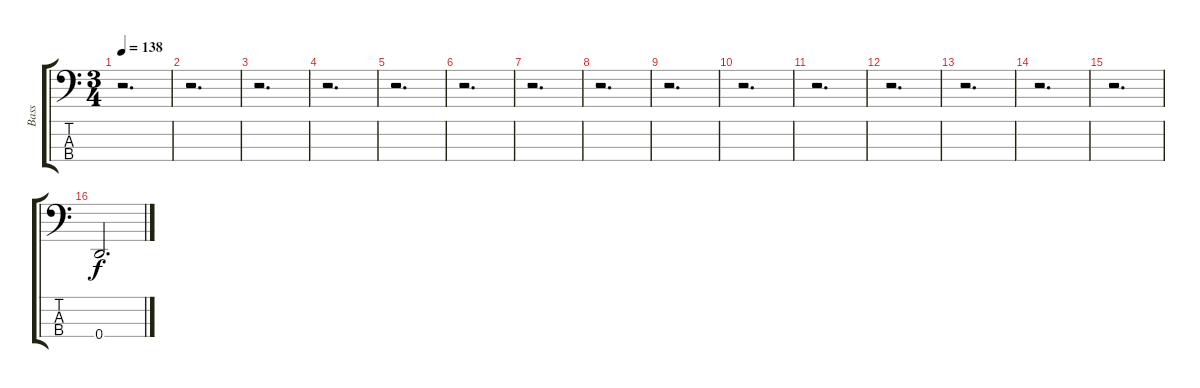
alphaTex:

\track ("Bass" "Bass") {instrument electricbassfinger}
\staff {score tabs}
\tuning (F2 C2 G1 D1) {hide}
\ts (3 4)
\tempo 138
\clef f4
\ks c
r.2{d dy f instrument electricbassfinger} |
r.2{d} |
r.2{d} |
r.2{d} |
r.2{d} |
r.2{d} |
r.2{d} |
r.2{d} |
r.2{d} |
r.2{d} |
r.2{d} |
r.2{d} |
r.2{d} |
r.2{d} |
r.2{d} |
0.4.2{d}
